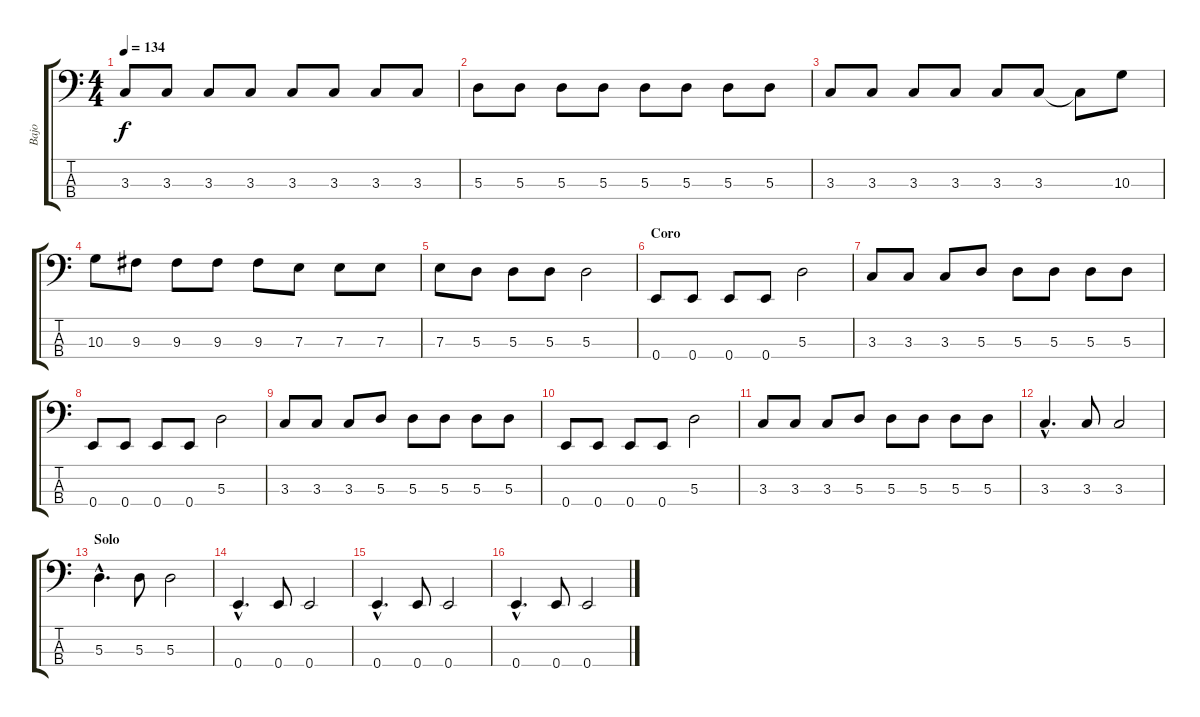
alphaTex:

\track ("Bajo" "Bajo") {instrument electricbassfinger}
\staff {score tabs}
\tuning (G2 D2 A1 E1) {hide}
\ts (4 4)
\tempo 134
\clef f4
\ks c
3.3.8{dy f} 3.3.8 3.3.8 3.3.8 3.3.8 3.3.8 3.3.8 3.3.8 |
5.3.8 5.3.8 5.3.8 5.3.8 5.3.8 5.3.8 5.3.8 5.3.8 |
3.3.8 3.3.8 3.3.8 3.3.8 3.3.8 3.3.8 3.3{t}.8 10.3.8 |
10.3.8 9.3.8 9.3.8 9.3.8 9.3.8 7.3.8 7.3.8 7.3.8 |
7.3.8 5.3.8 5.3.8 5.3.8 5.3.2 |
\section ("" "Coro")
0.4.8 0.4.8 0.4.8 0.4.8 5.3.2 |
3.3.8 3.3.8 3.3.8 5.3.8 5.3.8 5.3.8 5.3.8 5.3.8 |
0.4.8 0.4.8 0.4.8 0.4.8 5.3.2 |
3.3.8 3.3.8 3.3.8 5.3.8 5.3.8 5.3.8 5.3.8 5.3.8 |
0.4.8 0.4.8 0.4.8 0.4.8 5.3.2 |
3.3.8 3.3.8 3.3.8 5.3.8 5.3.8 5.3.8 5.3.8 5.3.8 |
3.3{hac}.4{d} 3.3.8 3.3.2 |
\section ("" "Solo")
5.3{hac}.4{d} 5.3.8 5.3.2 |
0.4{hac}.4{d} 0.4.8 0.4.2 |
0.4{hac}.4{d} 0.4.8 0.4.2 |
0.4{hac}.4{d} 0.4.8 0.4.2
